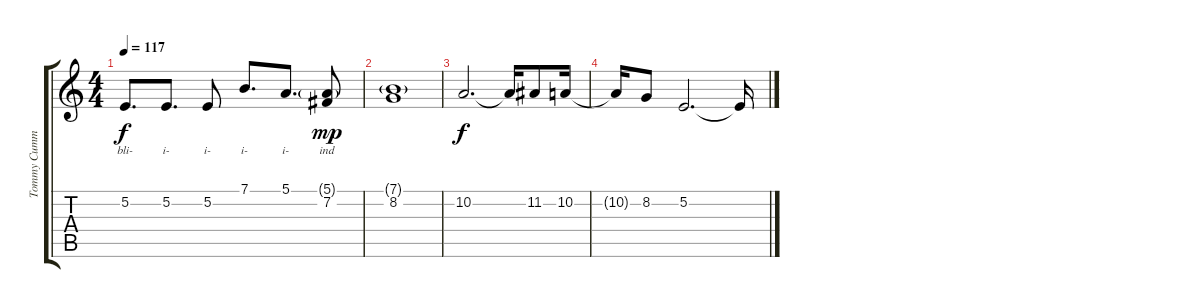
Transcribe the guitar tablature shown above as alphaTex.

\track ("Tommy Cummings" "Tommy Cumm") {instrument stringensemble1}
\staff {score tabs}
\tuning (E4 B3 G3 D3 A2 E2) {hide}
\ts (4 4)
\tempo 117
\clef g2
\ks c
5.2.8{d lyrics (0 "bli-") lyrics (1 "") lyrics (2 "") lyrics (3 "") lyrics (4 "") dy f} 5.2.8{d lyrics (0 "i-") lyrics (1 "") lyrics (2 "") lyrics (3 "") lyrics (4 "")} 5.2.8{lyrics (0 "i-") lyrics (1 "") lyrics (2 "") lyrics (3 "") lyrics (4 "")} 7.1.8{d lyrics (0 "i-") lyrics (1 "") lyrics (2 "") lyrics (3 "") lyrics (4 "")} 5.1.8{d lyrics (0 "i-") lyrics (1 "") lyrics (2 "") lyrics (3 "") lyrics (4 "")} (5.1{g} 7.2).8{lyrics (0 "ind") lyrics (1 "") lyrics (2 "") lyrics (3 "") lyrics (4 "") dy mp} |
(7.1{g} 8.2).1 |
10.2.2{d dy f} 10.2{t}.16 11.2.8 10.2.16 |
10.2{t}.16 8.2.8 5.2.2{d} 5.2{t}.16
